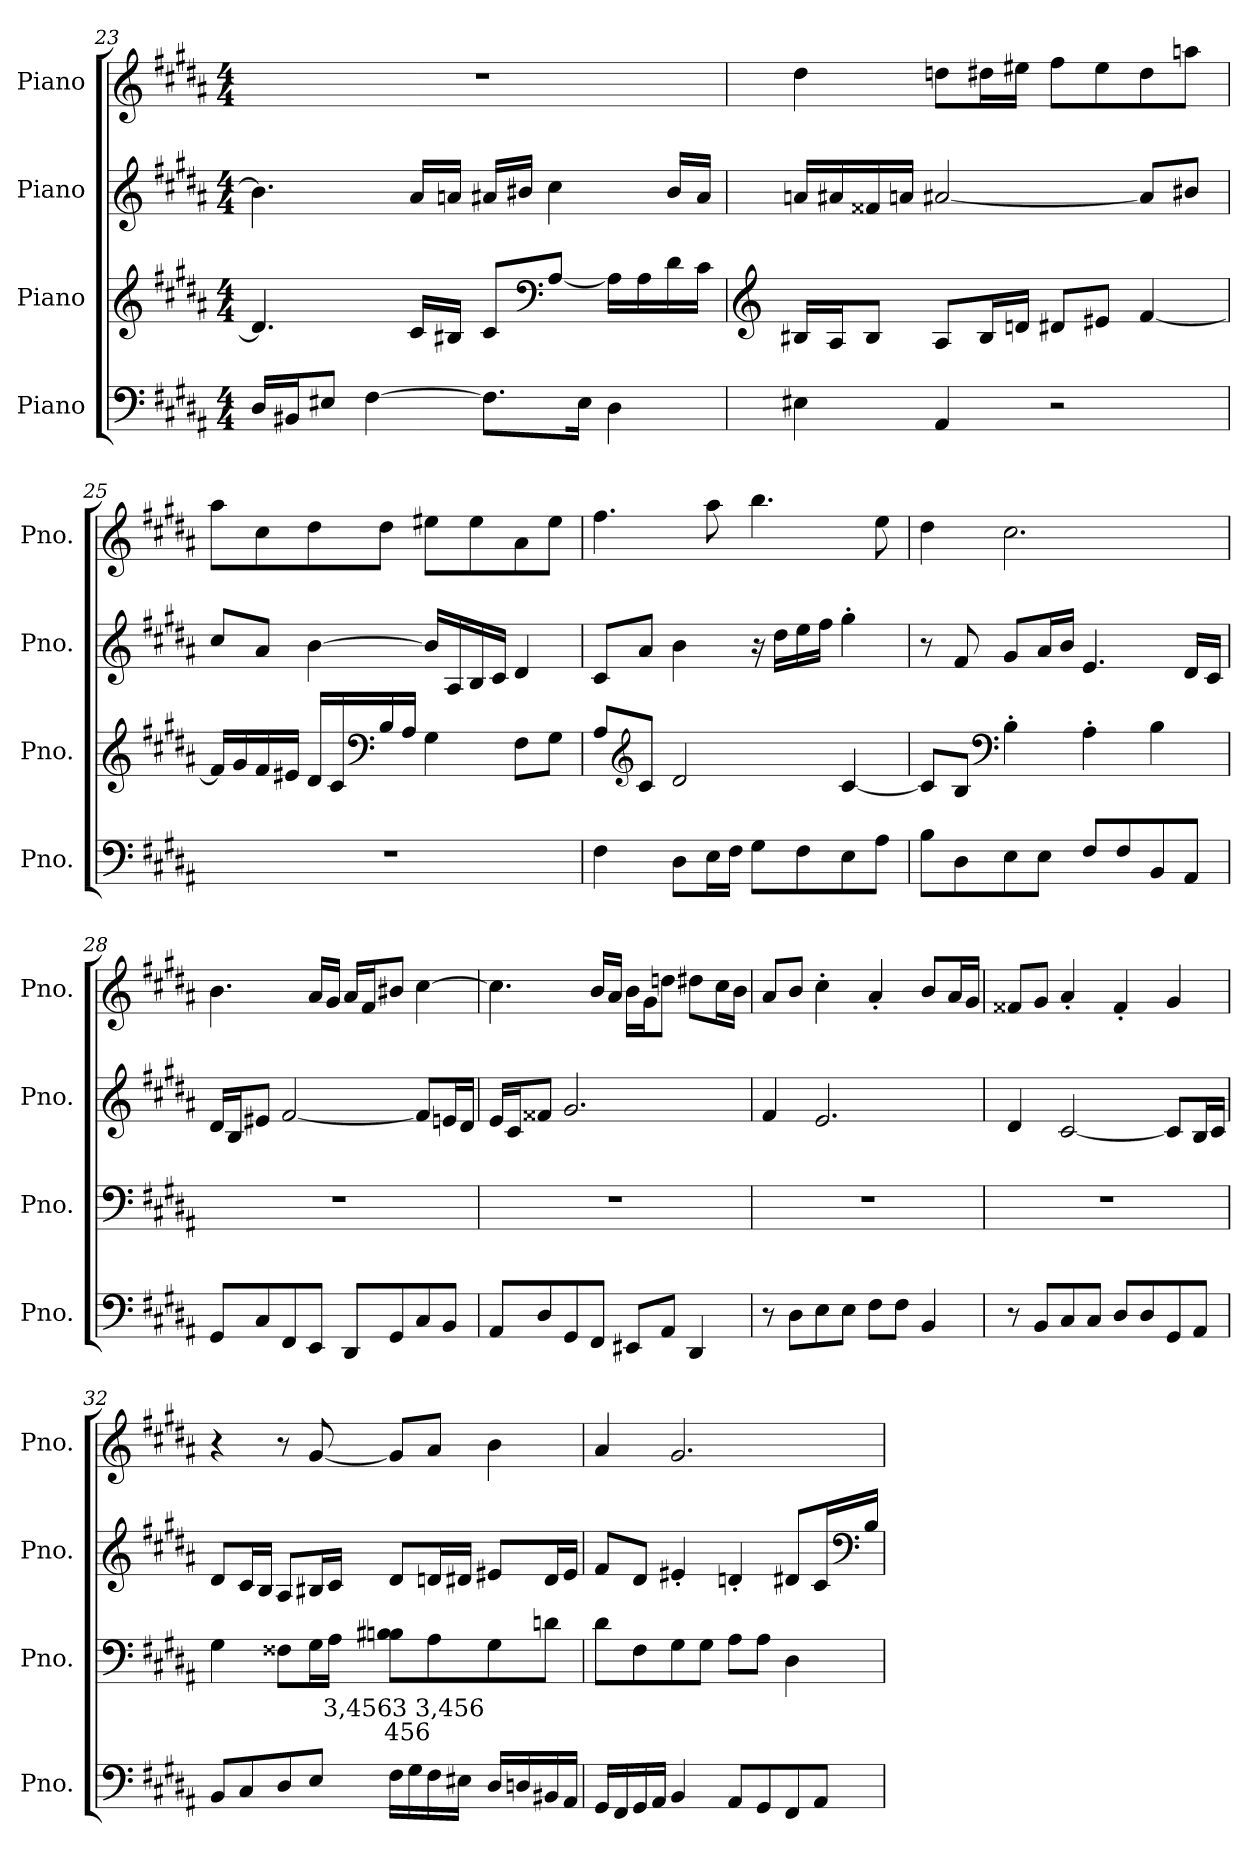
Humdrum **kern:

**kern	**kern	**text	**text	**kern	**kern
*part4	*part3	*part3	*part3	*part2	*part1
*staff4	*staff3	*staff3	*staff3	*staff2	*staff1
*I"Piano	*I"Piano	*	*	*I"Piano	*I"Piano
*I'Pno.	*I'Pno.	*	*	*I'Pno.	*I'Pno.
*clefF4	*clefG2	*	*	*clefG2	*clefG2
*k[f#c#g#d#a#]	*k[f#c#g#d#a#]	*	*	*k[f#c#g#d#a#]	*k[f#c#g#d#a#]
*M4/4	*M4/4	*	*	*M4/4	*M4/4
=23	=23	=23	=23	=23	=23
16D#i/LL	4.d#j/]	.	.	4.b#Z\]	1r
16BB#Xi/J	.	.	.	.	.
8E#Xi/J	.	.	.	.	.
[4F#i\	.	.	.	.	.
.	16c#j/LL	.	.	16a#Z/LL	.
.	16B#Xj/JJ	.	.	16anZ/JJ	.
8.F#i\L]	8c#j/L	.	.	16a#XZ/LL	.
.	.	.	.	16b#XZ/JJ	.
*	*clefF4	*	*	*	*
.	[8A#j/J	.	.	4cc#Z\	.
16E#i\Jk	.	.	.	.	.
4D#i\	16A#j\LL]	.	.	.	.
.	16A#j\	.	.	.	.
.	16d#j\	.	.	16b#Z/LL	.
.	16c#j\JJ	.	.	16a#Z/JJ	.
!!LO:LB:g=z
=24	=24	=24	=24	=24	=24
*	*clefG2	*	*	*	*
4E#Xi\	16B#Xj/LL	.	.	16anZ/LL	4dd#V\
.	16A#j/J	.	.	16a#XZ/	.
.	8B#j/J	.	.	16f##XZ/	.
.	.	.	.	16anZ/JJ	.
4AA#i/	8A#j/L	.	.	[2a#XZ/	8ddnV\L
.	16B#j/L	.	.	.	16dd#XV\L
.	16dnj/JJ	.	.	.	16ee#XV\JJ
2r	8d#Xj/L	.	.	.	8ff#V\L
.	8e#Xj/J	.	.	.	8ee#V\
.	[4f#j/	.	.	8a#Z/L]	8dd#V\
.	.	.	.	8b#XZ/J	8aanV\J
=25	=25	=25	=25	=25	=25
1r	16f#j/LL]	.	.	8cc#Z/L	8aa#V\L
.	16g#j/	.	.	.	.
.	16f#j/	.	.	8a#Z/J	8cc#V\
.	16e#Xj/JJ	.	.	.	.
.	16d#j/LL	.	.	[4bZ\	8dd#V\
.	16c#j/	.	.	.	.
*	*clefF4	*	*	*	*
.	16Bj/	.	.	.	8dd#V\J
.	16A#j/JJ	.	.	.	.
.	4G#j\	.	.	16bZ/LL]	8ee#XV\L
.	.	.	.	16A#Z/	.
.	.	.	.	16BZ/	8ee#V\
.	.	.	.	16c#Z/JJ	.
.	8F#j\L	.	.	4d#Z/	8a#V\
.	8G#j\J	.	.	.	8ee#V\J
!!LO:PB:g=z
=26	=26	=26	=26	=26	=26
4F#i\	8A#j/L	.	.	8c#Z/L	4.ff#V\
*	*clefG2	*	*	*	*
.	8c#j/J	.	.	8a#Z/J	.
8D#i\L	2d#j/	.	.	4bZ\	.
16Ei\L	.	.	.	.	8aa#V\
16F#i\JJ	.	.	.	.	.
8G#i\L	.	.	.	16r	4.bbV\
.	.	.	.	16dd#Z\LL	.
8F#i\	.	.	.	16eeZ\	.
.	.	.	.	16ff#Z\JJ	.
8Ei\	[4c#j/	.	.	4gg#'Z\	.
8A#i\J	.	.	.	.	8eeV\
=27	=27	=27	=27	=27	=27
8Bi\L	8c#j/L]	.	.	8r	4dd#V\
8D#i\	8Bj/J	.	.	8f#Z/	.
*	*clefF4	*	*	*	*
8Ei\	4B'j\	.	.	8g#Z/L	2.cc#V\
8Ei\J	.	.	.	16a#Z/L	.
.	.	.	.	16bZ/JJ	.
8F#i/L	4A#'j\	.	.	4.eZ/	.
8F#i/	.	.	.	.	.
8BBi/	4Bj\	.	.	.	.
8AA#i/J	.	.	.	16d#Z/LL	.
.	.	.	.	16c#Z/JJ	.
=28	=28	=28	=28	=28	=28
8GG#i/L	1r	.	.	16d#Z/LL	4.bV\
.	.	.	.	16BZ/J	.
8C#i/	.	.	.	8e#XZ/J	.
8FF#i/	.	.	.	[2f#Z/	.
8EEi/J	.	.	.	.	16a#V/LL
.	.	.	.	.	16g#V/JJ
8DD#i/L	.	.	.	.	16a#V/LL
.	.	.	.	.	16f#V/J
8GG#i/	.	.	.	.	8b#XV/J
8C#i/	.	.	.	8f#Z/L]	[4cc#V\
8BBi/J	.	.	.	16enZ/L	.
.	.	.	.	16d#Z/JJ	.
!!LO:LB:g=z
=29	=29	=29	=29	=29	=29
8AA#i/L	1r	.	.	16eZ/LL	4.cc#V\]
.	.	.	.	16c#Z/J	.
8D#i/	.	.	.	8f##XZ/J	.
8GG#i/	.	.	.	2.g#Z/	.
8FF#i/J	.	.	.	.	16bV/LL
.	.	.	.	.	16a#V/JJ
8EE#Xi/L	.	.	.	.	16bV\LL
.	.	.	.	.	16g#V\J
8AA#i/J	.	.	.	.	8ddnV\J
4DD#i/	.	.	.	.	8dd#XV\L
.	.	.	.	.	16cc#V\L
.	.	.	.	.	16bV\JJ
=30	=30	=30	=30	=30	=30
8r	1r	.	.	4f#Z/	8a#V/L
8D#i\L	.	.	.	.	8bV/J
8Ei\	.	.	.	2.eZ/	4cc#'V\
8Ei\J	.	.	.	.	.
8F#i\L	.	.	.	.	4a#'V/
8F#i\J	.	.	.	.	.
4BBi/	.	.	.	.	8bV/L
.	.	.	.	.	16a#V/L
.	.	.	.	.	16g#V/JJ
=31	=31	=31	=31	=31	=31
8r	1r	.	.	4d#Z/	8f##XV/L
8BBi/L	.	.	.	.	8g#V/J
8C#i/	.	.	.	[2c#Z/	4a#'V/
8C#i/J	.	.	.	.	.
8D#i/L	.	.	.	.	4f##'V/
8D#i/	.	.	.	.	.
8GG#i/	.	.	.	8c#Z/L]	4g#V/
8AA#i/J	.	.	.	16BZ/L	.
.	.	.	.	16c#Z/JJ	.
!!LO:LB:g=z
=32	=32	=32	=32	=32	=32
8BBi/L	4G#j\	.	.	8d#Z/L	4r
8C#i/	.	.	.	16c#Z/L	.
.	.	.	.	16BZ/JJ	.
8D#i/	8F##Xj\L	.	.	8A#Z/L	8r
8Ei/J	16G#j\L	.	.	16B#XZ/L	[8g#V/
!	!	!LO:LY:b	!	!	!
.	16A#j\JJ	3,456	.	16c#Z/JJ	.
!	!	!LO:LY:b	!LO:LY:b	!	!
16F#i\LL	8B#Xj\ 8BnN\L	3	456	8d#Z/L	8g#V/L]
16G#i\	.	.	.	.	.
!	!	!LO:LY:b	!	!	!
16F#i\	8A#j\	3,456	.	16dnZ/L	8a#V/J
16E#Xi\JJ	.	.	.	16d#XZ/JJ	.
16D#i/LL	8G#j\	.	.	8e#XZ/L	4bV\
16Dni/	.	.	.	.	.
16BB#Xi/	8dnj\J	.	.	16d#Z/L	.
16AA#i/JJ	.	.	.	16e#Z/JJ	.
=33	=33	=33	=33	=33	=33
16GG#i/LL	8d#j\L	.	.	8f#Z/L	4a#V/
16FF#i/	.	.	.	.	.
16GG#i/	8F#j\	.	.	8d#Z/J	.
16AA#i/JJ	.	.	.	.	.
4BBi/	8G#j\	.	.	4e#X'Z/	2.g#V/
.	8G#j\J	.	.	.	.
8AA#i/L	8A#j\L	.	.	4dn'Z/	.
8GG#i/	8A#j\J	.	.	.	.
8FF#i/	4D#j\	.	.	8d#XZ/L	.
8AA#i/J	.	.	.	16c#Z/L	.
*	*	*	*	*clefF4	*
.	.	.	.	16BZ/JJ	.
=	=	=	=	=	=
*-	*-	*-	*-	*-	*-
